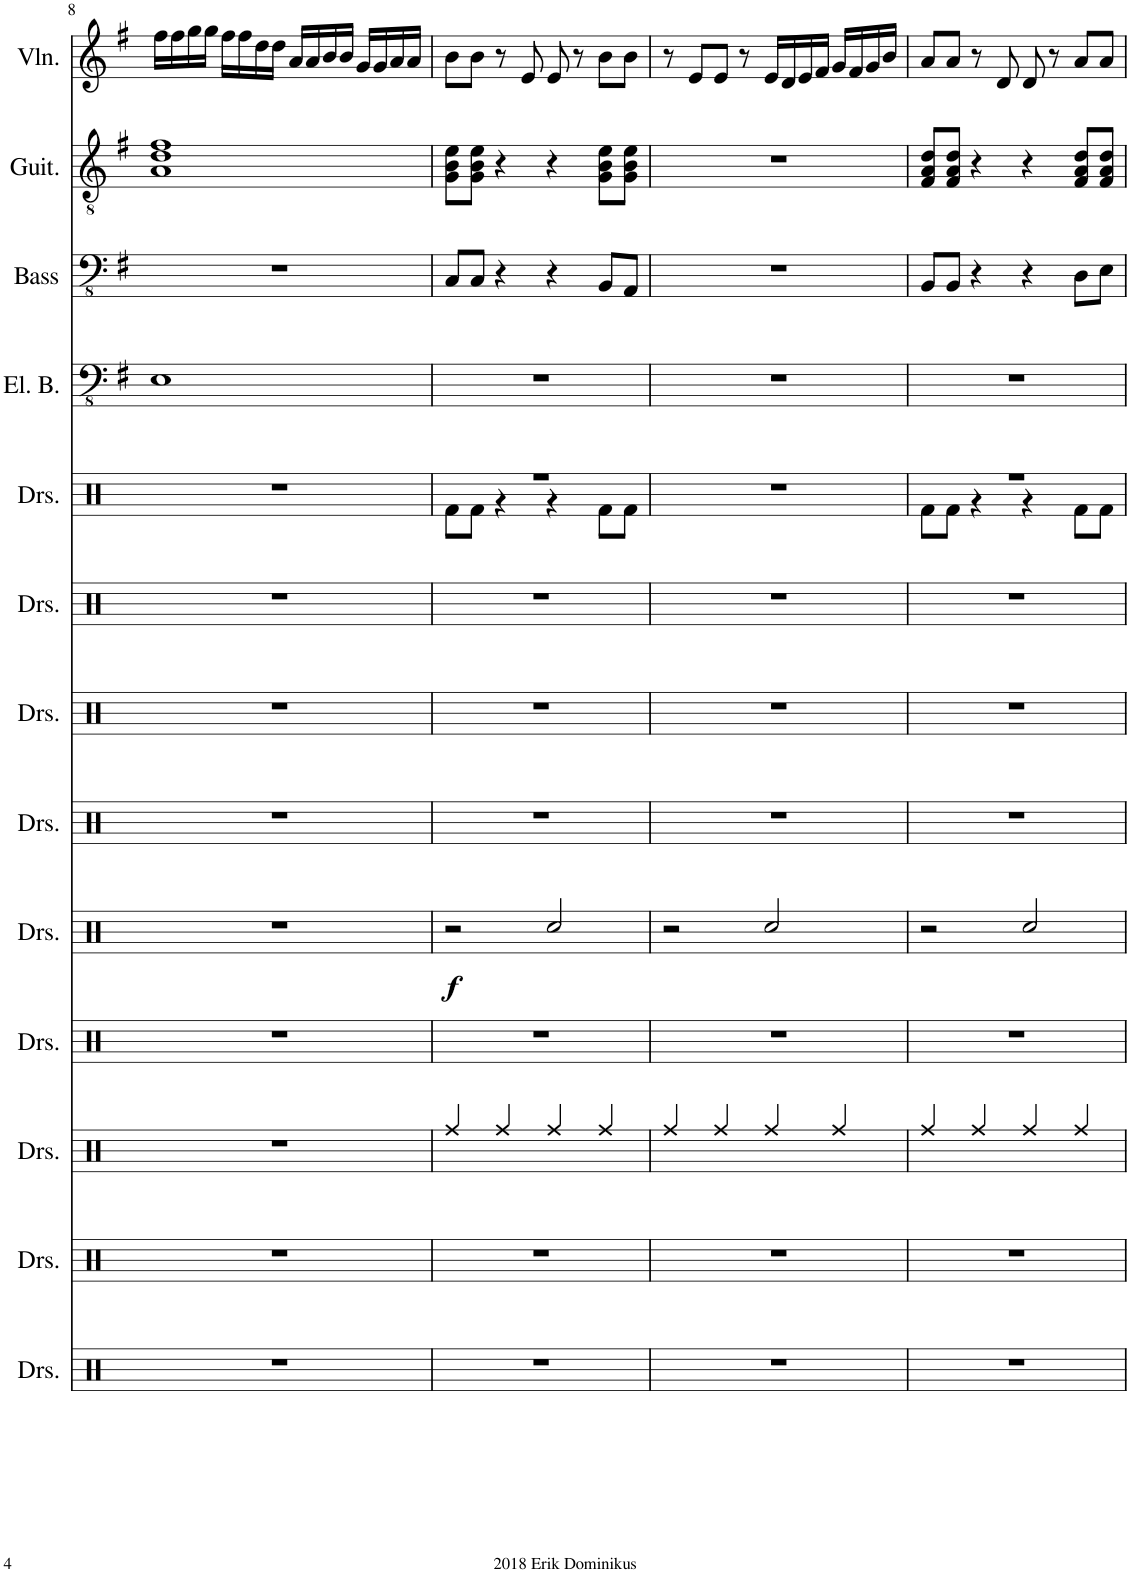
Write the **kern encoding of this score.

**kern	**kern	**kern	**kern	**kern	**dynam	**kern	**kern	**kern	**kern	**kern	**kern	**kern	**kern
*part13	*part12	*part11	*part10	*part9	*part9	*part8	*part7	*part6	*part5	*part4	*part3	*part2	*part1
*staff13	*staff12	*staff11	*staff10	*staff9	*staff9	*staff8	*staff7	*staff6	*staff5	*staff4	*staff3	*staff2	*staff1
*I"Drumset	*I"Drumset	*I"Drumset	*I"Drumset	*I"Drumset	*	*I"Drumset	*I"Drumset	*I"Drumset	*I"Drumset	*I"Electric Bass	*I"Acoustic Bass	*I"Classical Guitar	*I"Violin
*I'Drs.	*I'Drs.	*I'Drs.	*I'Drs.	*I'Drs.	*	*I'Drs.	*I'Drs.	*I'Drs.	*I'Drs.	*I'El. B.	*I'Bass	*I'Guit.	*I'Vln.
!!LO:PB:g=z
*clefX	*clefX	*clefX	*clefX	*clefX	*	*clefX	*clefX	*clefX	*clefX	*clefFv4	*clefFv4	*clefGv2	*clefG2
*k[]	*k[]	*k[]	*k[]	*k[]	*	*k[]	*k[]	*k[]	*k[]	*k[f#]	*k[f#]	*k[f#]	*k[f#]
*M4/4	*M4/4	*M4/4	*M4/4	*M4/4	*	*M4/4	*M4/4	*M4/4	*M4/4	*M4/4	*M4/4	*M4/4	*M4/4
=8	=8	=8	=8	=8	=8	=8	=8	=8	=8	=8	=8	=8	=8
1r	1r	1r	1r	1r	.	1r	1r	1r	1r	1EE	1r	1A 1d 1f#	16ff#\LL
.	.	.	.	.	.	.	.	.	.	.	.	.	16ff#\
.	.	.	.	.	.	.	.	.	.	.	.	.	16gg\
.	.	.	.	.	.	.	.	.	.	.	.	.	16gg\JJ
.	.	.	.	.	.	.	.	.	.	.	.	.	16ff#\LL
.	.	.	.	.	.	.	.	.	.	.	.	.	16ff#\
.	.	.	.	.	.	.	.	.	.	.	.	.	16dd\
.	.	.	.	.	.	.	.	.	.	.	.	.	16dd\JJ
.	.	.	.	.	.	.	.	.	.	.	.	.	16a/LL
.	.	.	.	.	.	.	.	.	.	.	.	.	16a/
.	.	.	.	.	.	.	.	.	.	.	.	.	16b/
.	.	.	.	.	.	.	.	.	.	.	.	.	16b/JJ
.	.	.	.	.	.	.	.	.	.	.	.	.	16g/LL
.	.	.	.	.	.	.	.	.	.	.	.	.	16g/
.	.	.	.	.	.	.	.	.	.	.	.	.	16a/
.	.	.	.	.	.	.	.	.	.	.	.	.	16a/JJ
=9	=9	=9	=9	=9	=9	=9	=9	=9	=9	=9	=9	=9	=9
*	*	*	*	*	*	*	*	*	*^	*	*	*	*
!	!	!	!	!	!LO:DY:b	!	!	!	!	!	!	!	!	!
1r	1r	4Rff/	1r	2r	f	1r	1r	1r	1r	8Rf\L	1r	8CC/L	8G\ 8B\ 8e\L	8b\L
.	.	.	.	.	.	.	.	.	.	8Rf\J	.	8CC/J	8G\ 8B\ 8e\J	8b\J
.	.	4Rff/	.	.	.	.	.	.	.	4r	.	4r	4r	8r
.	.	.	.	.	.	.	.	.	.	.	.	.	.	8e/
.	.	4Rff/	.	2Rcc/	.	.	.	.	.	4r	.	4r	4r	8e/
.	.	.	.	.	.	.	.	.	.	.	.	.	.	8r
.	.	4Rff/	.	.	.	.	.	.	.	8Rf\L	.	8BBB/L	8G\ 8B\ 8e\L	8b\L
.	.	.	.	.	.	.	.	.	.	8Rf\J	.	8AAA/J	8G\ 8B\ 8e\J	8b\J
*	*	*	*	*	*	*	*	*	*v	*v	*	*	*	*
=10	=10	=10	=10	=10	=10	=10	=10	=10	=10	=10	=10	=10	=10
1r	1r	4Rff/	1r	2r	.	1r	1r	1r	1r	1r	1r	1r	8r
.	.	.	.	.	.	.	.	.	.	.	.	.	8e/L
.	.	4Rff/	.	.	.	.	.	.	.	.	.	.	8e/J
.	.	.	.	.	.	.	.	.	.	.	.	.	8r
.	.	4Rff/	.	2Rcc/	.	.	.	.	.	.	.	.	16e/LL
.	.	.	.	.	.	.	.	.	.	.	.	.	16d/
.	.	.	.	.	.	.	.	.	.	.	.	.	16e/
.	.	.	.	.	.	.	.	.	.	.	.	.	16f#/JJ
.	.	4Rff/	.	.	.	.	.	.	.	.	.	.	16g/LL
.	.	.	.	.	.	.	.	.	.	.	.	.	16f#/
.	.	.	.	.	.	.	.	.	.	.	.	.	16g/
.	.	.	.	.	.	.	.	.	.	.	.	.	16b/JJ
=11	=11	=11	=11	=11	=11	=11	=11	=11	=11	=11	=11	=11	=11
*	*	*	*	*	*	*	*	*	*^	*	*	*	*
1r	1r	4Rff/	1r	2r	.	1r	1r	1r	1r	8Rf\L	1r	8BBB/L	8F#/ 8A/ 8d/L	8a/L
.	.	.	.	.	.	.	.	.	.	8Rf\J	.	8BBB/J	8F#/ 8A/ 8d/J	8a/J
.	.	4Rff/	.	.	.	.	.	.	.	4r	.	4r	4r	8r
.	.	.	.	.	.	.	.	.	.	.	.	.	.	8d/
.	.	4Rff/	.	2Rcc/	.	.	.	.	.	4r	.	4r	4r	8d/
.	.	.	.	.	.	.	.	.	.	.	.	.	.	8r
.	.	4Rff/	.	.	.	.	.	.	.	8Rf\L	.	8DD\L	8F#/ 8A/ 8d/L	8a/L
.	.	.	.	.	.	.	.	.	.	8Rf\J	.	8EE\J	8F#/ 8A/ 8d/J	8a/J
*	*	*	*	*	*	*	*	*	*v	*v	*	*	*	*
=	=	=	=	=	=	=	=	=	=	=	=	=	=
*-	*-	*-	*-	*-	*-	*-	*-	*-	*-	*-	*-	*-	*-
